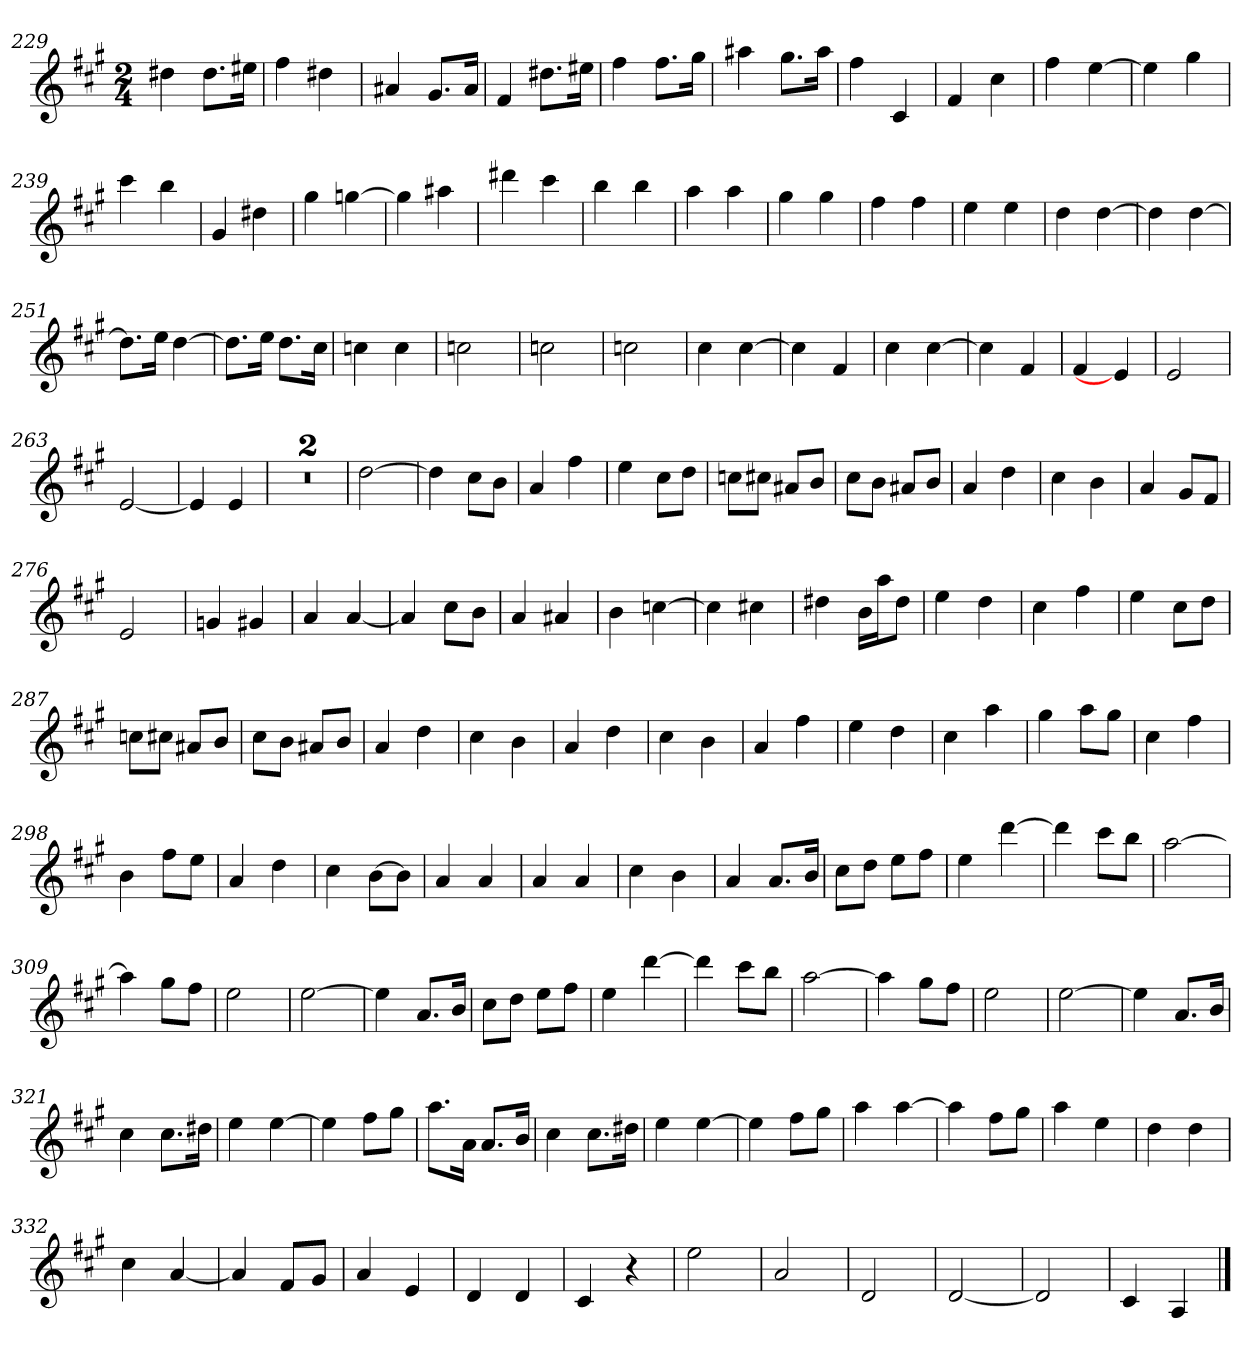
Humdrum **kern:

**kern
*part1
*staff1
*clefG2
*k[f#c#g#]
*A:
*M2/4
=229
4dd#X
8.dd#\L
16ee#X\Jk
=230
4ff#
4dd#X
=231
4a#X
8.g#/L
16a#/Jk
=232
4f#
8.dd#X\L
16ee#X\Jk
=233
4ff#
8.ff#\L
16gg#\Jk
=234
4aa#X
8.gg#\L
16aa#\Jk
=235
4ff#
4c#
=236
4f#
4cc#
=237
4ff#
[4ee
=238
4ee]
4gg#
=239
4ccc#
4bb
=240
4g#
4dd#X
=241
4gg#
[4ggn
=242
4gg]
4aa#X
=243
4ddd#X
4ccc#
=244
4bb
4bb
=245
4aa
4aa
=246
4gg#
4gg#
=247
4ff#
4ff#
=248
4ee
4ee
=249
4dd
[4dd
=250
4dd]
[4dd
=251
8.dd\L]
16ee\Jk
[4dd
=252
8.dd\L]
16ee\Jk
8.dd\L
16cc#\Jk
=253
4ccn
4cc
=254
2ccn
=255
2ccn
=256
2ccn
=257
4cc#
[4cc#
=258
4cc#]
4f#
=259
4cc#
[4cc#
=260
4cc#]
4f#
=261
4f#
4e]
=262
2e
=263
[2e
=264
4e]
4e
=265
2r
=266
2r
=267
[2dd
=268
4dd]
8cc#\L
8b\J
=269
4a
4ff#
=270
4ee
8cc#\L
8dd\J
=271
8ccn\L
8cc#X\J
8a#X/L
8b/J
=272
8cc#\L
8b\J
8a#X/L
8b/J
=273
4a
4dd
=274
4cc#
4b
=275
4a
8g#/L
8f#/J
=276
2e
=277
4gn
4g#X
=278
4a
[4a
=279
4a]
8cc#\L
8b\J
=280
4a
4a#X
=281
4b
[4ccn
=282
4cc]
4cc#X
=283
4dd#X
16b\LL
16aa\J
8dd#\J
=284
4ee
4dd
=285
4cc#
4ff#
=286
4ee
8cc#\L
8dd\J
=287
8ccn\L
8cc#X\J
8a#X/L
8b/J
=288
8cc#\L
8b\J
8a#X/L
8b/J
=289
4a
4dd
=290
4cc#
4b
=291
4a
4dd
=292
4cc#
4b
=293
4a
4ff#
=294
4ee
4dd
=295
4cc#
4aa
=296
4gg#
8aa\L
8gg#\J
=297
4cc#
4ff#
=298
4b
8ff#\L
8ee\J
=299
4a
4dd
=300
4cc#
[8b\L
8b\J]
=301
4a
4a
=302
4a
4a
=303
4cc#
4b
=304
4a
8.a/L
16b/Jk
=305
8cc#\L
8dd\J
8ee\L
8ff#\J
=306
4ee
[4ddd
=307
4ddd]
8ccc#\L
8bb\J
=308
[2aa
=309
4aa]
8gg#\L
8ff#\J
=310
2ee
=311
[2ee
=312
4ee]
8.a/L
16b/Jk
=313
8cc#\L
8dd\J
8ee\L
8ff#\J
=314
4ee
[4ddd
=315
4ddd]
8ccc#\L
8bb\J
=316
[2aa
=317
4aa]
8gg#\L
8ff#\J
=318
2ee
=319
[2ee
=320
4ee]
8.a/L
16b/Jk
=321
4cc#
8.cc#\L
16dd#X\Jk
=322
4ee
[4ee
=323
4ee]
8ff#\L
8gg#\J
=324
8.aa\L
16a\Jk
8.a/L
16b/Jk
=325
4cc#
8.cc#\L
16dd#X\Jk
=326
4ee
[4ee
=327
4ee]
8ff#\L
8gg#\J
=328
4aa
[4aa
=329
4aa]
8ff#\L
8gg#\J
=330
4aa
4ee
=331
4dd
4dd
=332
4cc#
[4a
=333
4a]
8f#/L
8g#/J
=334
4a
4e
=335
4d
4d
=336
4c#
4r
=337
2ee
=338
2a
=339
2d
=340
[2d
=341
2d]
=342
4c#
4A
==
*-
